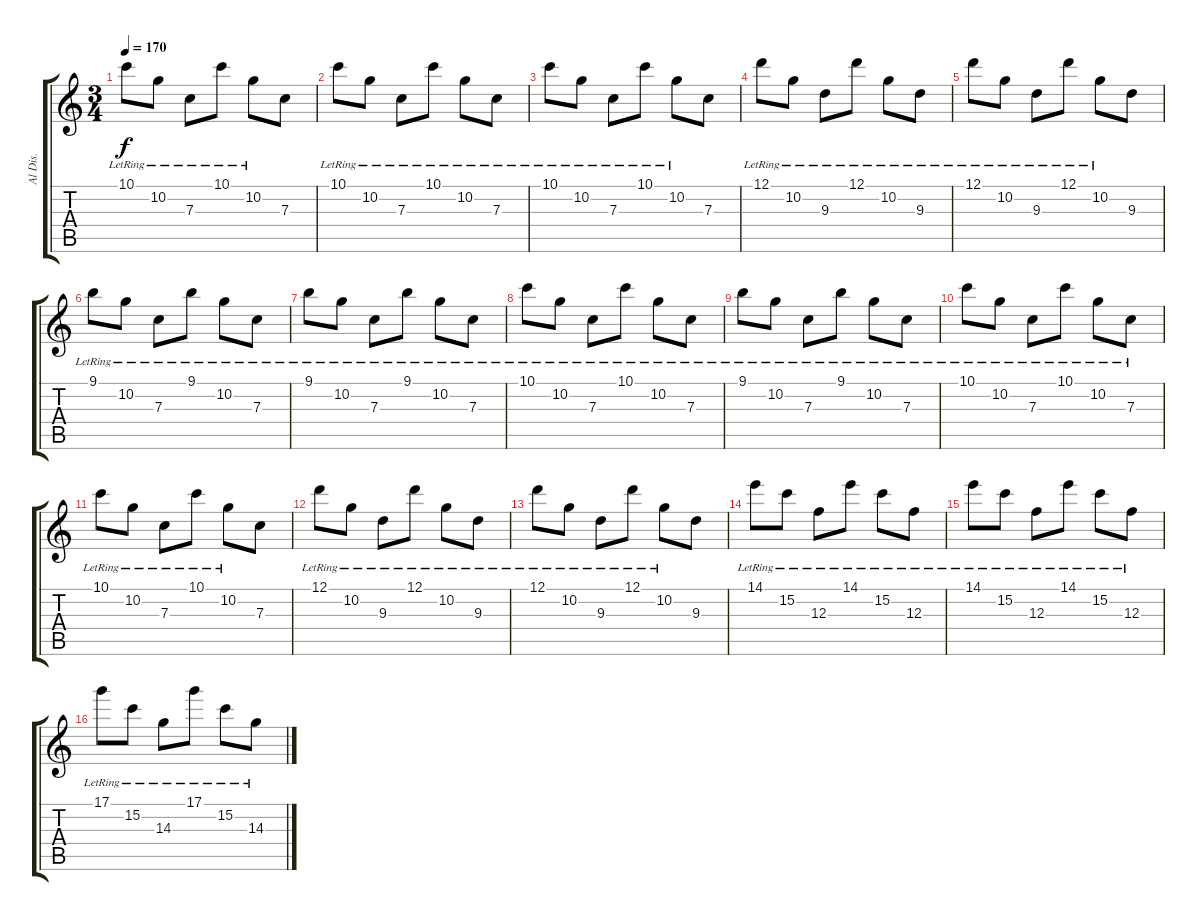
\track ("Al Dis." "Al Dis.") {instrument distortionguitar}
\staff {score tabs}
\tuning (D4 A3 F3 C3 G2 C2) {hide}
\ts (3 4)
\tempo 170
\clef g2
\ks c
10.1{lr}.8{dy f} 10.2{lr}.8 7.3{lr}.8 10.1{lr}.8 10.2{lr}.8 7.3.8 |
10.1{lr}.8 10.2{lr}.8 7.3{lr}.8 10.1{lr}.8 10.2{lr}.8 7.3{lr}.8 |
10.1{lr}.8 10.2{lr}.8 7.3{lr}.8 10.1{lr}.8 10.2{lr}.8 7.3.8 |
12.1{lr}.8 10.2{lr}.8 9.3{lr}.8 12.1{lr}.8 10.2{lr}.8 9.3{lr}.8 |
12.1{lr}.8 10.2{lr}.8 9.3{lr}.8 12.1{lr}.8 10.2{lr}.8 9.3.8 |
9.1{lr}.8 10.2{lr}.8 7.3{lr}.8 9.1{lr}.8 10.2{lr}.8 7.3{lr}.8 |
9.1{lr}.8 10.2{lr}.8 7.3{lr}.8 9.1{lr}.8 10.2{lr}.8 7.3{lr}.8 |
10.1{lr}.8 10.2{lr}.8 7.3{lr}.8 10.1{lr}.8 10.2{lr}.8 7.3{lr}.8 |
9.1{lr}.8 10.2{lr}.8 7.3{lr}.8 9.1{lr}.8 10.2{lr}.8 7.3{lr}.8 |
10.1{lr}.8 10.2{lr}.8 7.3{lr}.8 10.1{lr}.8 10.2{lr}.8 7.3{lr}.8 |
10.1{lr}.8 10.2{lr}.8 7.3{lr}.8 10.1{lr}.8 10.2{lr}.8 7.3.8 |
12.1{lr}.8 10.2{lr}.8 9.3{lr}.8 12.1{lr}.8 10.2{lr}.8 9.3{lr}.8 |
12.1{lr}.8 10.2{lr}.8 9.3{lr}.8 12.1{lr}.8 10.2{lr}.8 9.3.8 |
14.1{lr}.8 15.2{lr}.8 12.3{lr}.8 14.1{lr}.8 15.2{lr}.8 12.3{lr}.8 |
14.1{lr}.8 15.2{lr}.8 12.3{lr}.8 14.1{lr}.8 15.2{lr}.8 12.3{lr}.8 |
17.1{lr}.8 15.2{lr}.8 14.3{lr}.8 17.1{lr}.8 15.2{lr}.8 14.3{lr}.8
